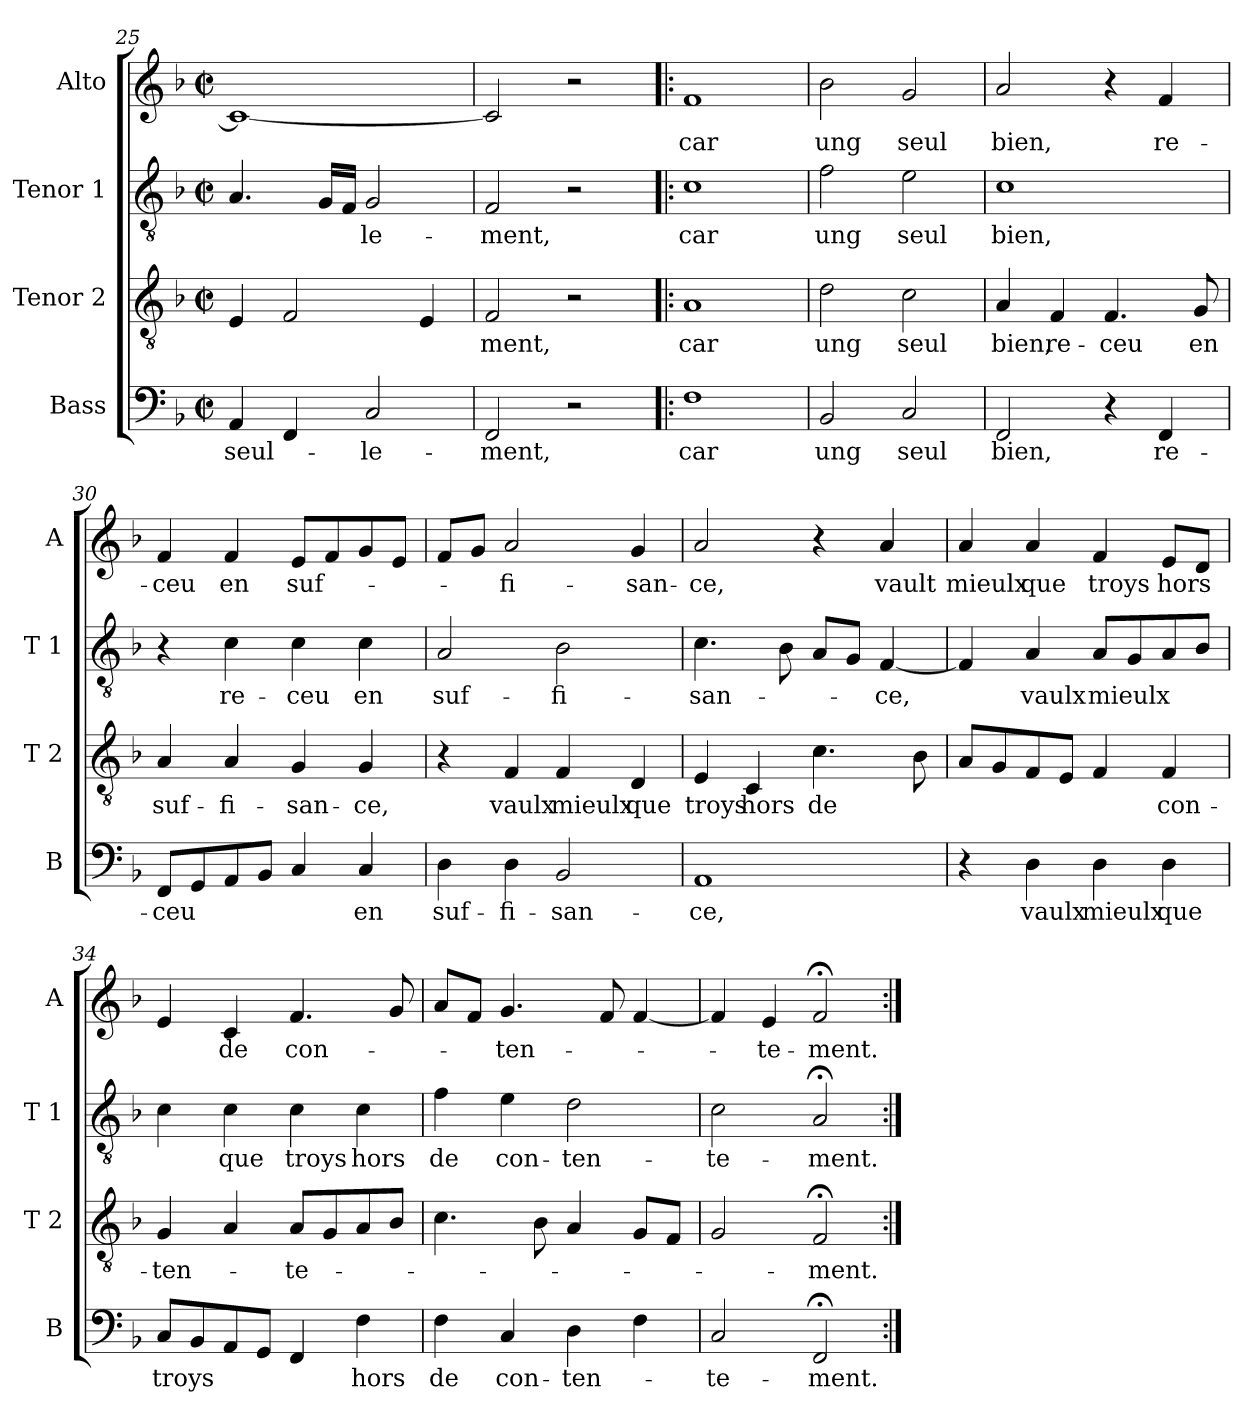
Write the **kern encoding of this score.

**kern	**text	**kern	**text	**kern	**text	**kern	**text
*part4	*part4	*part3	*part3	*part2	*part2	*part1	*part1
*staff4	*staff4	*staff3	*staff3	*staff2	*staff2	*staff1	*staff1
*I"Bass	*	*I"Tenor 2	*	*I"Tenor 1	*	*I"Alto	*
*I'B	*	*I'T 2	*	*I'T 1	*	*I'A	*
*clefF4	*	*clefGv2	*	*clefGv2	*	*clefG2	*
*k[b-]	*	*k[b-]	*	*k[b-]	*	*k[b-]	*
*F:	*	*F:	*	*F:	*	*F:	*
*M2/2	*	*M2/2	*	*M2/2	*	*M2/2	*
*met(c|)	*	*met(c|)	*	*met(c|)	*	*met(c|)	*
=25	=25	=25	=25	=25	=25	=25	=25
!	!LO:LY:b	!	!	!	!	!	!
4AA/	seul-	4E/	.	4.A/	.	1c_	.
4FF/	.	2F/	.	.	.	.	.
.	.	.	.	16G/LL	.	.	.
.	.	.	.	16F/JJ	.	.	.
!	!LO:LY:b	!	!	!	!LO:LY:b	!	!
2C/	-le-	.	.	2G/	-le-	.	.
.	.	4E/	.	.	.	.	.
=26	=26	=26	=26	=26	=26	=26	=26
!	!LO:LY:b	!	!LO:LY:b	!	!LO:LY:b	!	!
2FF/	-ment,	2F/	-ment,	2F/	-ment,	2c/]	.
2r	.	2r	.	2r	.	2r	.
!!LO:PB:g=z
=27!|:	=27!|:	=27!|:	=27!|:	=27!|:	=27!|:	=27!|:	=27!|:
!	!LO:LY:b	!	!LO:LY:b	!	!LO:LY:b	!	!LO:LY:b
1F	car	1A	car	1c	car	1f	car
=28	=28	=28	=28	=28	=28	=28	=28
!	!LO:LY:b	!	!LO:LY:b	!	!LO:LY:b	!	!LO:LY:b
2BB-/	ung	2d\	ung	2f\	ung	2b-\	ung
!	!LO:LY:b	!	!LO:LY:b	!	!LO:LY:b	!	!LO:LY:b
2C/	seul	2c\	seul	2e\	seul	2g/	seul
=29	=29	=29	=29	=29	=29	=29	=29
!	!LO:LY:b	!	!LO:LY:b	!	!LO:LY:b	!	!LO:LY:b
2FF/	bien,	4A/	bien,	1c	bien,	2a/	bien,
!	!	!	!LO:LY:b	!	!	!	!
.	.	4F/	re-	.	.	.	.
!	!	!	!LO:LY:b	!	!	!	!
4r	.	4.F/	-ceu	.	.	4r	.
!	!LO:LY:b	!	!	!	!	!	!LO:LY:b
4FF/	re-	.	.	.	.	4f/	re-
!	!	!	!LO:LY:b	!	!	!	!
.	.	8G/	en	.	.	.	.
=30	=30	=30	=30	=30	=30	=30	=30
!	!LO:LY:b	!	!LO:LY:b	!	!	!	!LO:LY:b
8FF/L	-ceu	4A/	suf-	4r	.	4f/	-ceu
8GG/	.	.	.	.	.	.	.
!	!	!	!LO:LY:b	!	!LO:LY:b	!	!LO:LY:b
8AA/	.	4A/	-fi-	4c\	re-	4f/	en
8BB-/J	.	.	.	.	.	.	.
!	!	!	!LO:LY:b	!	!LO:LY:b	!	!LO:LY:b
4C/	.	4G/	-san-	4c\	-ceu	8e/L	suf-
.	.	.	.	.	.	8f/	.
!	!LO:LY:b	!	!LO:LY:b	!	!LO:LY:b	!	!
4C/	en	4G/	-ce,	4c\	en	8g/	.
.	.	.	.	.	.	8e/J	.
=31	=31	=31	=31	=31	=31	=31	=31
!	!LO:LY:b	!	!	!	!LO:LY:b	!	!
4D\	suf-	4r	.	2A/	suf-	8f/L	.
.	.	.	.	.	.	8g/J	.
!	!LO:LY:b	!	!LO:LY:b	!	!	!	!LO:LY:b
4D\	-fi-	4F/	vaulx	.	.	2a/	-fi-
!	!LO:LY:b	!	!LO:LY:b	!	!LO:LY:b	!	!
2BB-/	-san-	4F/	mieulx	2B-\	-fi-	.	.
!	!	!	!LO:LY:b	!	!	!	!LO:LY:b
.	.	4D/	que	.	.	4g/	-san-
!!LO:LB:g=z
=32	=32	=32	=32	=32	=32	=32	=32
!	!LO:LY:b	!	!LO:LY:b	!	!LO:LY:b	!	!LO:LY:b
1AA	-ce,	4E/	troys	4.c\	-san-	2a/	-ce,
!	!	!	!LO:LY:b	!	!	!	!
.	.	4C/	hors	.	.	.	.
.	.	.	.	8B-\	.	.	.
!	!	!	!LO:LY:b	!	!	!	!
.	.	4.c\	de	8A/L	.	4r	.
.	.	.	.	8G/J	.	.	.
!	!	!	!	!	!LO:LY:b	!	!LO:LY:b
.	.	.	.	[4F/	-ce,	4a/	vault
.	.	8B-\	.	.	.	.	.
=33	=33	=33	=33	=33	=33	=33	=33
!	!	!	!	!	!	!	!LO:LY:b
4r	.	8A/L	.	4F/]	.	4a/	mieulx
.	.	8G/	.	.	.	.	.
!	!LO:LY:b	!	!	!	!LO:LY:b	!	!LO:LY:b
4D\	vaulx	8F/	.	4A/	vaulx	4a/	que
.	.	8E/J	.	.	.	.	.
!	!LO:LY:b	!	!	!	!LO:LY:b	!	!LO:LY:b
4D\	mieulx	4F/	.	8A/L	mieulx	4f/	troys
.	.	.	.	8G/	.	.	.
!	!LO:LY:b	!	!LO:LY:b	!	!	!	!LO:LY:b
4D\	que	4F/	con-	8A/	.	8e/L	hors
.	.	.	.	8B-/J	.	8d/J	.
=34	=34	=34	=34	=34	=34	=34	=34
!	!LO:LY:b	!	!LO:LY:b	!	!	!	!
8C/L	troys	4G/	-ten-	4c\	.	4e/	.
8BB-/	.	.	.	.	.	.	.
!	!	!	!	!	!LO:LY:b	!	!LO:LY:b
8AA/	.	4A/	.	4c\	que	4c/	de
8GG/J	.	.	.	.	.	.	.
!	!	!	!LO:LY:b	!	!LO:LY:b	!	!LO:LY:b
4FF/	.	8A/L	-te-	4c\	troys	4.f/	con-
.	.	8G/	.	.	.	.	.
!	!LO:LY:b	!	!	!	!LO:LY:b	!	!
4F\	hors	8A/	.	4c\	hors	.	.
.	.	8B-/J	.	.	.	8g/	.
=35	=35	=35	=35	=35	=35	=35	=35
!	!LO:LY:b	!	!	!	!LO:LY:b	!	!
4F\	de	4.c\	.	4f\	de	8a/L	.
.	.	.	.	.	.	8f/J	.
!	!LO:LY:b	!	!	!	!LO:LY:b	!	!LO:LY:b
4C/	con-	.	.	4e\	con-	4.g/	-ten-
.	.	8B-\	.	.	.	.	.
!	!LO:LY:b	!	!	!	!LO:LY:b	!	!
4D\	-ten-	4A/	.	2d\	-ten-	.	.
.	.	.	.	.	.	8f/	.
4F\	.	8G/L	.	.	.	[4f/	.
.	.	8F/J	.	.	.	.	.
=36	=36	=36	=36	=36	=36	=36	=36
!	!LO:LY:b	!	!	!	!LO:LY:b	!	!
2C/	-te-	2G/	.	2c\	-te-	4f/]	.
!	!	!	!	!	!	!	!LO:LY:b
.	.	.	.	.	.	4e/	-te-
!	!LO:LY:b	!	!LO:LY:b	!	!LO:LY:b	!	!LO:LY:b
2FF;</	-ment.	2F;</	-ment.	2A;</	-ment.	2f;</	-ment.
=:|!	=:|!	=:|!	=:|!	=:|!	=:|!	=:|!	=:|!
*-	*-	*-	*-	*-	*-	*-	*-
